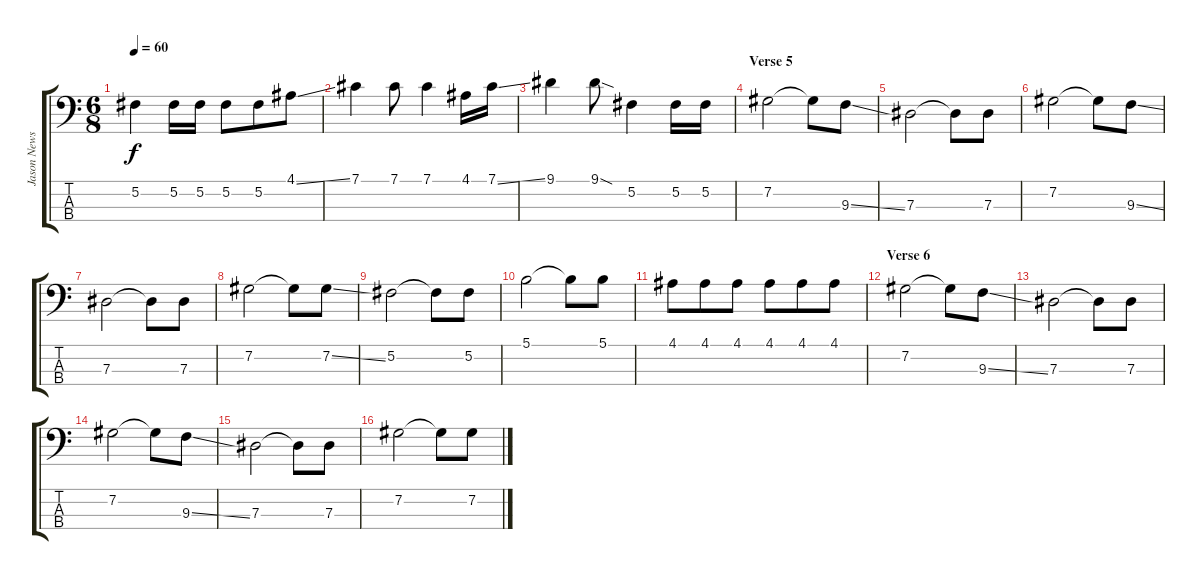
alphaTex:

\track ("Jason Newsted" "Jason News") {instrument electricbasspick}
\staff {score tabs}
\tuning (Gb2 Db2 Ab1 Eb1) {hide}
\ts (6 8)
\tempo 60
\clef f4
\ks c
5.2.4{dy f} 5.2.16 5.2.16 5.2.8 5.2.8 4.1{ss}.8 |
7.1.4 7.1.8 7.1.4 4.1.16 7.1{ss}.16 |
9.1.4 9.1{sod}.8 5.2.4 5.2.16 5.2.16 |
\section ("" "Verse 5")
7.2.2 7.2{t}.8 9.3{ss}.8 |
7.3.2 7.3{t}.8 7.3.8 |
7.2.2 7.2{t}.8 9.3{ss}.8 |
7.3.2 7.3{t}.8 7.3.8 |
7.2.2 7.2{t}.8 7.2{ss}.8 |
5.2.2 5.2{t}.8 5.2.8 |
5.1.2 5.1{t}.8 5.1.8 |
4.1.8 4.1.8 4.1.8 4.1.8 4.1.8 4.1.8 |
\section ("" "Verse 6")
7.2.2 7.2{t}.8 9.3{ss}.8 |
7.3.2 7.3{t}.8 7.3.8 |
7.2.2 7.2{t}.8 9.3{ss}.8 |
7.3.2 7.3{t}.8 7.3.8 |
7.2.2 7.2{t}.8 7.2{ss}.8
